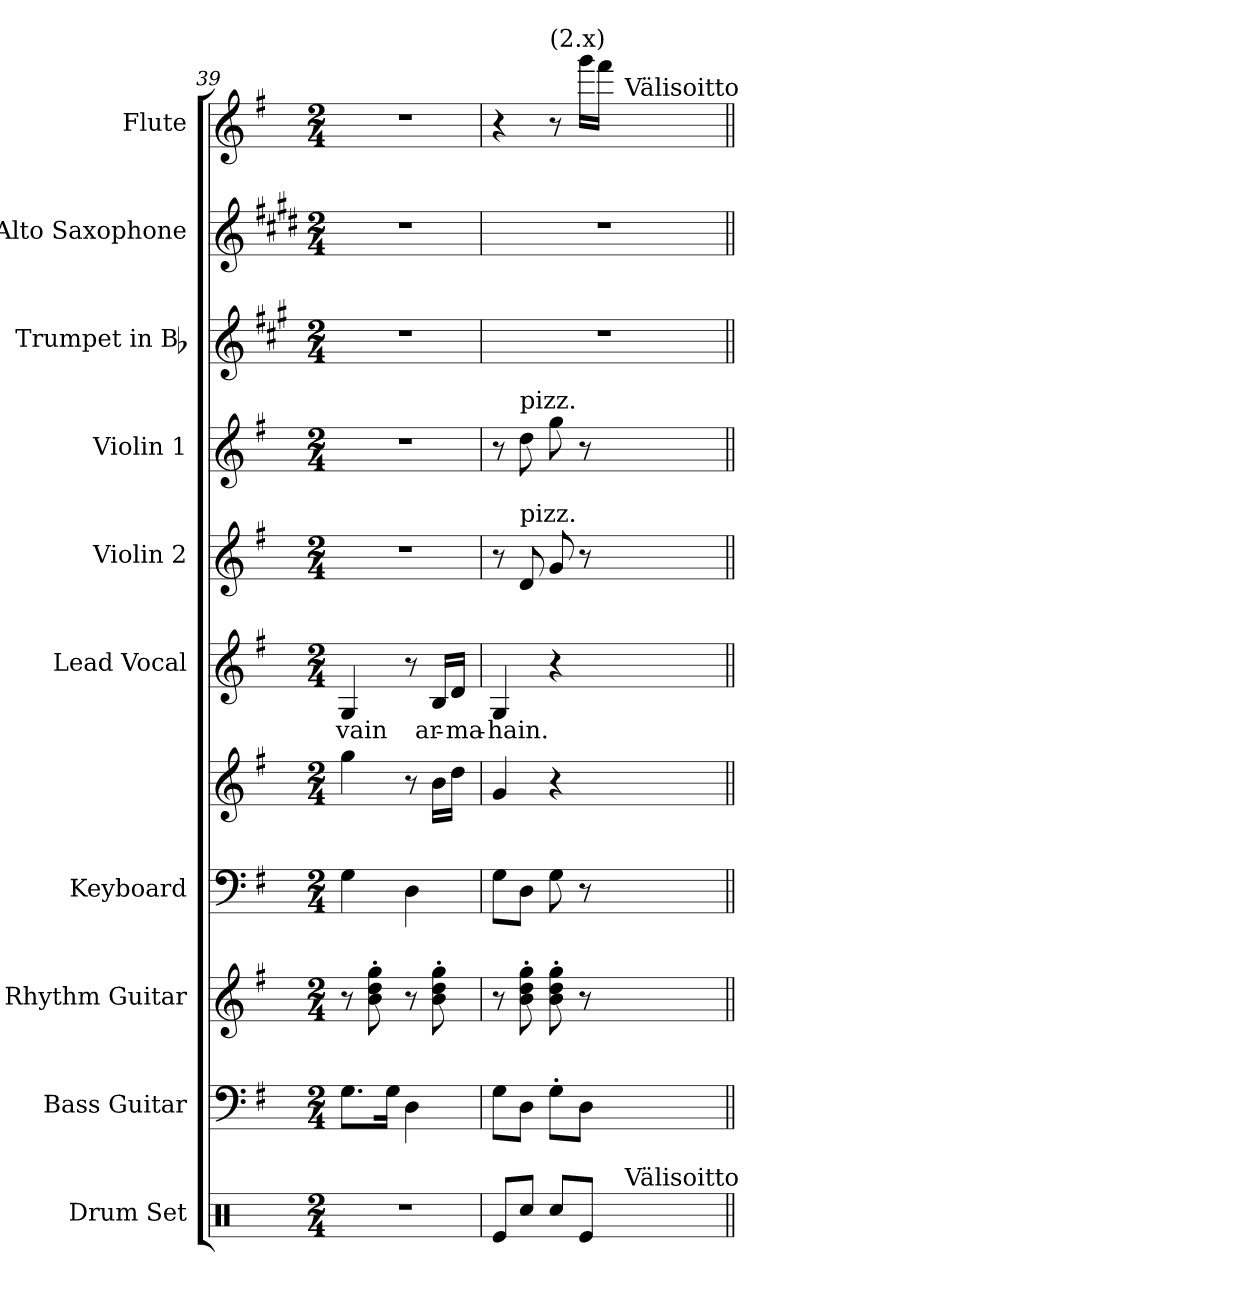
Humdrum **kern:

**kern	**kern	**kern	**kern	**kern	**kern	**text	**kern	**kern	**kern	**kern	**kern
*part10	*part9	*part8	*part7	*part7	*part6	*part6	*part5	*part4	*part3	*part2	*part1
*staff11	*staff10	*staff9	*staff8	*staff7	*staff6	*staff6	*staff5	*staff4	*staff3	*staff2	*staff1
*I"Drum Set	*I"Bass Guitar	*I"Rhythm Guitar	*I"Keyboard	*	*I"Lead Vocal	*	*I"Violin 2	*I"Violin 1	*I"Trumpet in Bb	*I"Alto Saxophone	*I"Flute
*I'Dr.	*I'Bass	*I'Rhy.	*I'Kbd.	*	*	*	*I'Vln. 2	*I'Vln. 1	*I'Tpt.	*I'Alto Sax.	*I'Fl.
*clefX	*clefF4	*clefG2	*clefF4	*clefG2	*clefG2	*	*clefG2	*clefG2	*clefG2	*clefG2	*clefG2
*	*ITrd7c12	*ITrd7c12	*	*	*	*	*	*	*ITrd1c2	*ITrd5c9	*
*k[]	*k[f#]	*k[f#]	*k[f#]	*k[f#]	*k[f#]	*	*k[f#]	*k[f#]	*k[f#]	*k[f#]	*k[f#]
*C:	*G:	*G:	*G:	*G:	*G:	*	*G:	*G:	*G:	*G:	*G:
*M2/4	*M2/4	*M2/4	*M2/4	*M2/4	*M2/4	*	*M2/4	*M2/4	*M2/4	*M2/4	*M2/4
=39	=39	=39	=39	=39	=39	=39	=39	=39	=39	=39	=39
!LO:N:vis=1	!	!	!	!	!	!	!	!	!	!	!
!	!	!	!	!	!	!LO:LY:b:color=#000000	!LO:N:vis=1	!LO:N:vis=1	!LO:N:vis=1	!LO:N:vis=1	!LO:N:vis=1
2r	8.GGi\L	8r	4Gi\	4ggi\	4Gi/	vain	2r	2r	2r	2r	2r
.	.	8Bi\' 8di' 8gi'	.	.	.	.	.	.	.	.	.
.	16GGi\Jk	.	.	.	.	.	.	.	.	.	.
.	4DDi\	8r	4Di\	8r	8r	.	.	.	.	.	.
!	!	!	!	!	!	!LO:LY:b:color=#000000	!	!	!	!	!
.	.	8Bi\' 8di' 8gi'	.	16bi\LL	16Bi/LL	ar-	.	.	.	.	.
!	!	!	!	!	!	!LO:LY:b:color=#000000	!	!	!	!	!
.	.	.	.	16ddi\JJ	16di/JJ	-ma-	.	.	.	.	.
=40	=40	=40	=40	=40	=40	=40	=40	=40	=40	=40	=40
!	!	!	!	!	!	!LO:LY:b:color=#000000	!	!	!LO:N:vis=1	!LO:N:vis=1	!
*^	*	*	*	*	*	*	*	*	*	*	*^
8Rei/L	4ryy	8GGi\L	8r	8Gi\L	4gi/	4Gi/	-hain.	8r	8r	2r	2r	4r	4ryy
!	!	!	!	!	!	!	!	!	!LO:TX:a:t=pizz.	!	!	!	!
!	!	!	!	!	!	!	!	!LO:TX:a:t=pizz.	!	!	!	!	!
8Rcci/J	.	8DDi\J	8Bi\' 8di' 8gi'	8Di\J	.	.	.	8di/	8ddi\	.	.	.	.
!	!	!	!	!	!	!	!	!	!	!	!	!LO:TX:a:t=(2.x)	!
8Rcci/L	8ryy	8GG'i\L	8Bi\' 8di' 8gi'	8Gi\	4r	4r	.	8gi/	8ggi\	.	.	8r	8ryy
8Rei/J	16ryy	8DDi\J	8r	8r	.	.	.	8r	8r	.	.	16gggi\LL	16ryy
.	32ryy	.	.	.	.	.	.	.	.	.	.	16fff#i\JJ	32ryy
.	64ryy	.	.	.	.	.	.	.	.	.	.	.	64ryy
.	128...ryy	.	.	.	.	.	.	.	.	.	.	.	128...ryy
!	!	!	!	!	!	!	!	!	!	!	!	!	!LO:TX:a:t=Välisoitto
!	!LO:TX:a:t=Välisoitto	!	!	!	!	!	!	!	!	!	!	!	!
.	1024ryy	.	.	.	.	.	.	.	.	.	.	.	1024ryy
*v	*v	*	*	*	*	*	*	*	*	*	*	*v	*v
=||	=||	=||	=||	=||	=||	=||	=||	=||	=||	=||	=||
*-	*-	*-	*-	*-	*-	*-	*-	*-	*-	*-	*-
